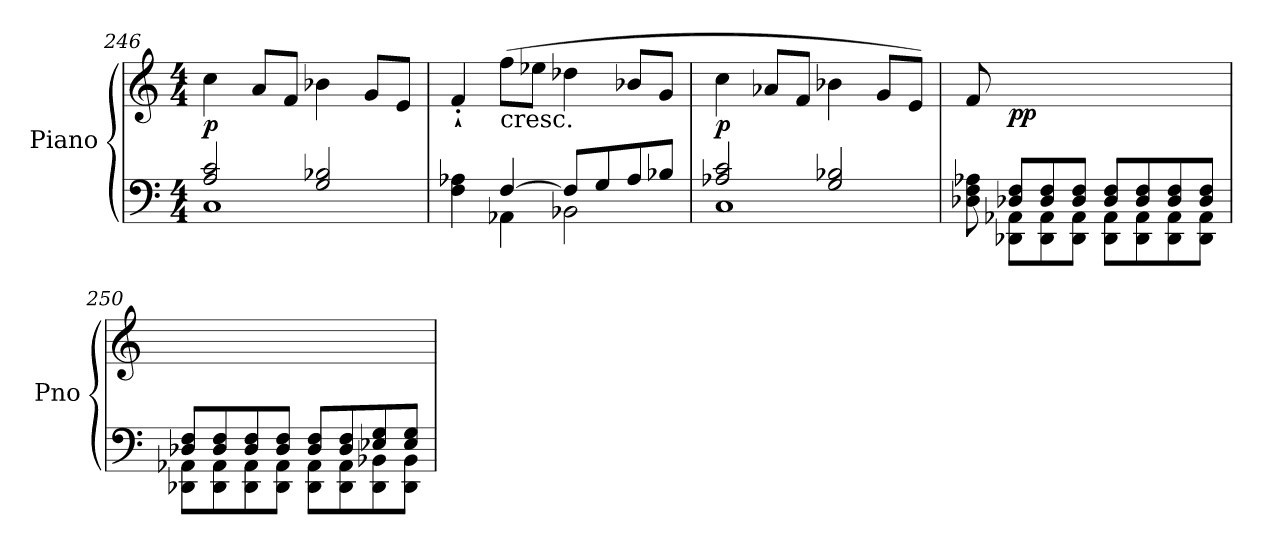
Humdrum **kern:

**kern	**kern	**dynam
*part1	*part1	*part1
*staff2	*staff1	*staff1/2
*I"Piano	*	*
*I'Pno	*	*
*clefF4	*clefG2	*
*k[]	*k[]	*
*M4/4	*M4/4	*
=246	=246	=246
*^	*	*
!	!	!	!LO:DY:b
2A/ 2c/	1C	4cc\	p
.	.	8a/L	.
.	.	8f/J	.
2G/ 2B-X/	.	4b-X\	.
.	.	8g/L	.
.	.	8e/J	.
=247	=247	=247	=247
4F\ 4A-X\	4ryy	4f'`/	.
!	!	!LO:TX:b:t=cresc.	!
[4F/	4AA-X\	(>8ff\L	.
.	.	8ee-X\J	.
8F/L]	2BB-X\	4dd-X\	.
8G/	.	.	.
8A-/	.	8b-X/L	.
8B-X/J	.	8g/J	.
=248	=248	=248	=248
!	!	!	!LO:DY:b
2A-X/ 2c/	1C	4cc\	p
.	.	8a-X/L	.
.	.	8f/J	.
2G/ 2B-X/	.	4b-X\	.
.	.	8g/L	.
.	.	8e/J)	.
=249	=249	=249	=249
8ryy	8D-X\ 8F\ 8A-X\	8f/	.
!	!	!	!LO:DY:b
8D-X/ 8F/L	8DD-X\ 8AA-X\L	2..ryy	pp
8D-/ 8F/	8DD-\ 8AA-\	.	.
8D-/ 8F/J	8DD-\ 8AA-\J	.	.
8D-/ 8F/L	8DD-\ 8AA-\L	.	.
8D-/ 8F/	8DD-\ 8AA-\	.	.
8D-/ 8F/	8DD-\ 8AA-\	.	.
8D-/ 8F/J	8DD-\ 8AA-\J	.	.
=250	=250	=250	=250
8D-X/ 8F/L	8DD-X\ 8AA-X\L	1ryy	.
8D-/ 8F/	8DD-\ 8AA-\	.	.
8D-/ 8F/	8DD-\ 8AA-\	.	.
8D-/ 8F/J	8DD-\ 8AA-\J	.	.
8D-/ 8F/L	8DD-\ 8AA-\L	.	.
8D-/ 8F/	8DD-\ 8AA-\	.	.
8E-X/ 8G/	8DD-\ 8BB-X\	.	.
8E-/ 8G/J	8DD-\ 8BB-\J	.	.
*v	*v	*	*
=	=	=
*-	*-	*-
